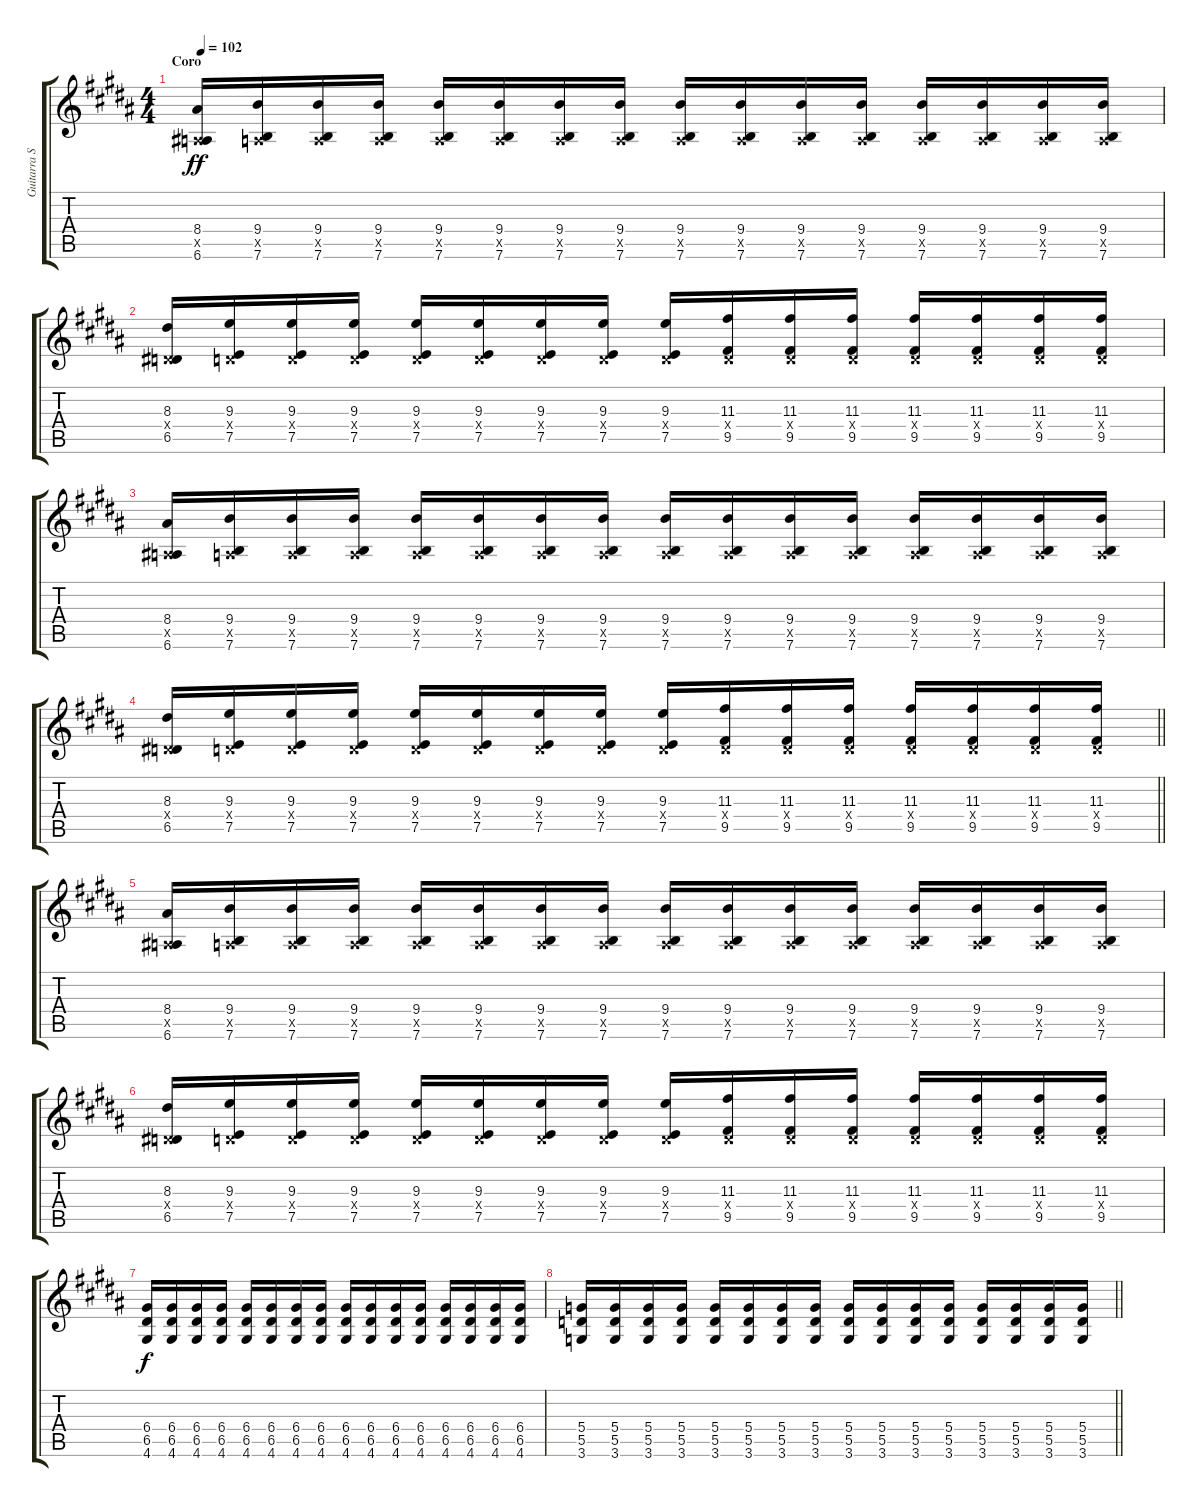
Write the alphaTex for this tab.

\track ("Guitarra Solista" "Guitarra S") {instrument electricguitarjazz}
\staff {score tabs}
\tuning (E4 B3 G3 D3 A2 E2) {hide}
\ts (4 4)
\section ("" "Coro")
\tempo 102
\clef g2
\ks b
(8.4 0.5{x} 6.6).16{dy ff} (9.4 0.5{x} 7.6).16 (9.4 0.5{x} 7.6).16 (9.4 0.5{x} 7.6).16 (9.4 0.5{x} 7.6).16 (9.4 0.5{x} 7.6).16 (9.4 0.5{x} 7.6).16 (9.4 0.5{x} 7.6).16 (9.4 0.5{x} 7.6).16 (9.4 0.5{x} 7.6).16 (9.4 0.5{x} 7.6).16 (9.4 0.5{x} 7.6).16 (9.4 0.5{x} 7.6).16 (9.4 0.5{x} 7.6).16 (9.4 0.5{x} 7.6).16 (9.4 0.5{x} 7.6).16 |
(8.3 0.4{x} 6.5).16 (9.3 0.4{x} 7.5).16 (9.3 0.4{x} 7.5).16 (9.3 0.4{x} 7.5).16 (9.3 0.4{x} 7.5).16 (9.3 0.4{x} 7.5).16 (9.3 0.4{x} 7.5).16 (9.3 0.4{x} 7.5).16 (9.3 0.4{x} 7.5).16 (11.3 0.4{x} 9.5).16 (11.3 0.4{x} 9.5).16 (11.3 0.4{x} 9.5).16 (11.3 0.4{x} 9.5).16 (11.3 0.4{x} 9.5).16 (11.3 0.4{x} 9.5).16 (11.3 0.4{x} 9.5).16 |
(8.4 0.5{x} 6.6).16 (9.4 0.5{x} 7.6).16 (9.4 0.5{x} 7.6).16 (9.4 0.5{x} 7.6).16 (9.4 0.5{x} 7.6).16 (9.4 0.5{x} 7.6).16 (9.4 0.5{x} 7.6).16 (9.4 0.5{x} 7.6).16 (9.4 0.5{x} 7.6).16 (9.4 0.5{x} 7.6).16 (9.4 0.5{x} 7.6).16 (9.4 0.5{x} 7.6).16 (9.4 0.5{x} 7.6).16 (9.4 0.5{x} 7.6).16 (9.4 0.5{x} 7.6).16 (9.4 0.5{x} 7.6).16 |
\barLineRight lightlight
(8.3 0.4{x} 6.5).16 (9.3 0.4{x} 7.5).16 (9.3 0.4{x} 7.5).16 (9.3 0.4{x} 7.5).16 (9.3 0.4{x} 7.5).16 (9.3 0.4{x} 7.5).16 (9.3 0.4{x} 7.5).16 (9.3 0.4{x} 7.5).16 (9.3 0.4{x} 7.5).16 (11.3 0.4{x} 9.5).16 (11.3 0.4{x} 9.5).16 (11.3 0.4{x} 9.5).16 (11.3 0.4{x} 9.5).16 (11.3 0.4{x} 9.5).16 (11.3 0.4{x} 9.5).16 (11.3 0.4{x} 9.5).16 |
(8.4 0.5{x} 6.6).16 (9.4 0.5{x} 7.6).16 (9.4 0.5{x} 7.6).16 (9.4 0.5{x} 7.6).16 (9.4 0.5{x} 7.6).16 (9.4 0.5{x} 7.6).16 (9.4 0.5{x} 7.6).16 (9.4 0.5{x} 7.6).16 (9.4 0.5{x} 7.6).16 (9.4 0.5{x} 7.6).16 (9.4 0.5{x} 7.6).16 (9.4 0.5{x} 7.6).16 (9.4 0.5{x} 7.6).16 (9.4 0.5{x} 7.6).16 (9.4 0.5{x} 7.6).16 (9.4 0.5{x} 7.6).16 |
(8.3 0.4{x} 6.5).16 (9.3 0.4{x} 7.5).16 (9.3 0.4{x} 7.5).16 (9.3 0.4{x} 7.5).16 (9.3 0.4{x} 7.5).16 (9.3 0.4{x} 7.5).16 (9.3 0.4{x} 7.5).16 (9.3 0.4{x} 7.5).16 (9.3 0.4{x} 7.5).16 (11.3 0.4{x} 9.5).16 (11.3 0.4{x} 9.5).16 (11.3 0.4{x} 9.5).16 (11.3 0.4{x} 9.5).16 (11.3 0.4{x} 9.5).16 (11.3 0.4{x} 9.5).16 (11.3 0.4{x} 9.5).16 |
(6.4 6.5 4.6).16{dy f} (6.4 6.5 4.6).16 (6.4 6.5 4.6).16 (6.4 6.5 4.6).16 (6.4 6.5 4.6).16 (6.4 6.5 4.6).16 (6.4 6.5 4.6).16 (6.4 6.5 4.6).16 (6.4 6.5 4.6).16 (6.4 6.5 4.6).16 (6.4 6.5 4.6).16 (6.4 6.5 4.6).16 (6.4 6.5 4.6).16 (6.4 6.5 4.6).16 (6.4 6.5 4.6).16 (6.4 6.5 4.6).16 |
\barLineRight lightlight
(5.4 5.5 3.6).16 (5.4 5.5 3.6).16 (5.4 5.5 3.6).16 (5.4 5.5 3.6).16 (5.4 5.5 3.6).16 (5.4 5.5 3.6).16 (5.4 5.5 3.6).16 (5.4 5.5 3.6).16 (5.4 5.5 3.6).16 (5.4 5.5 3.6).16 (5.4 5.5 3.6).16 (5.4 5.5 3.6).16 (5.4 5.5 3.6).16 (5.4 5.5 3.6).16 (5.4 5.5 3.6).16 (5.4 5.5 3.6).16
